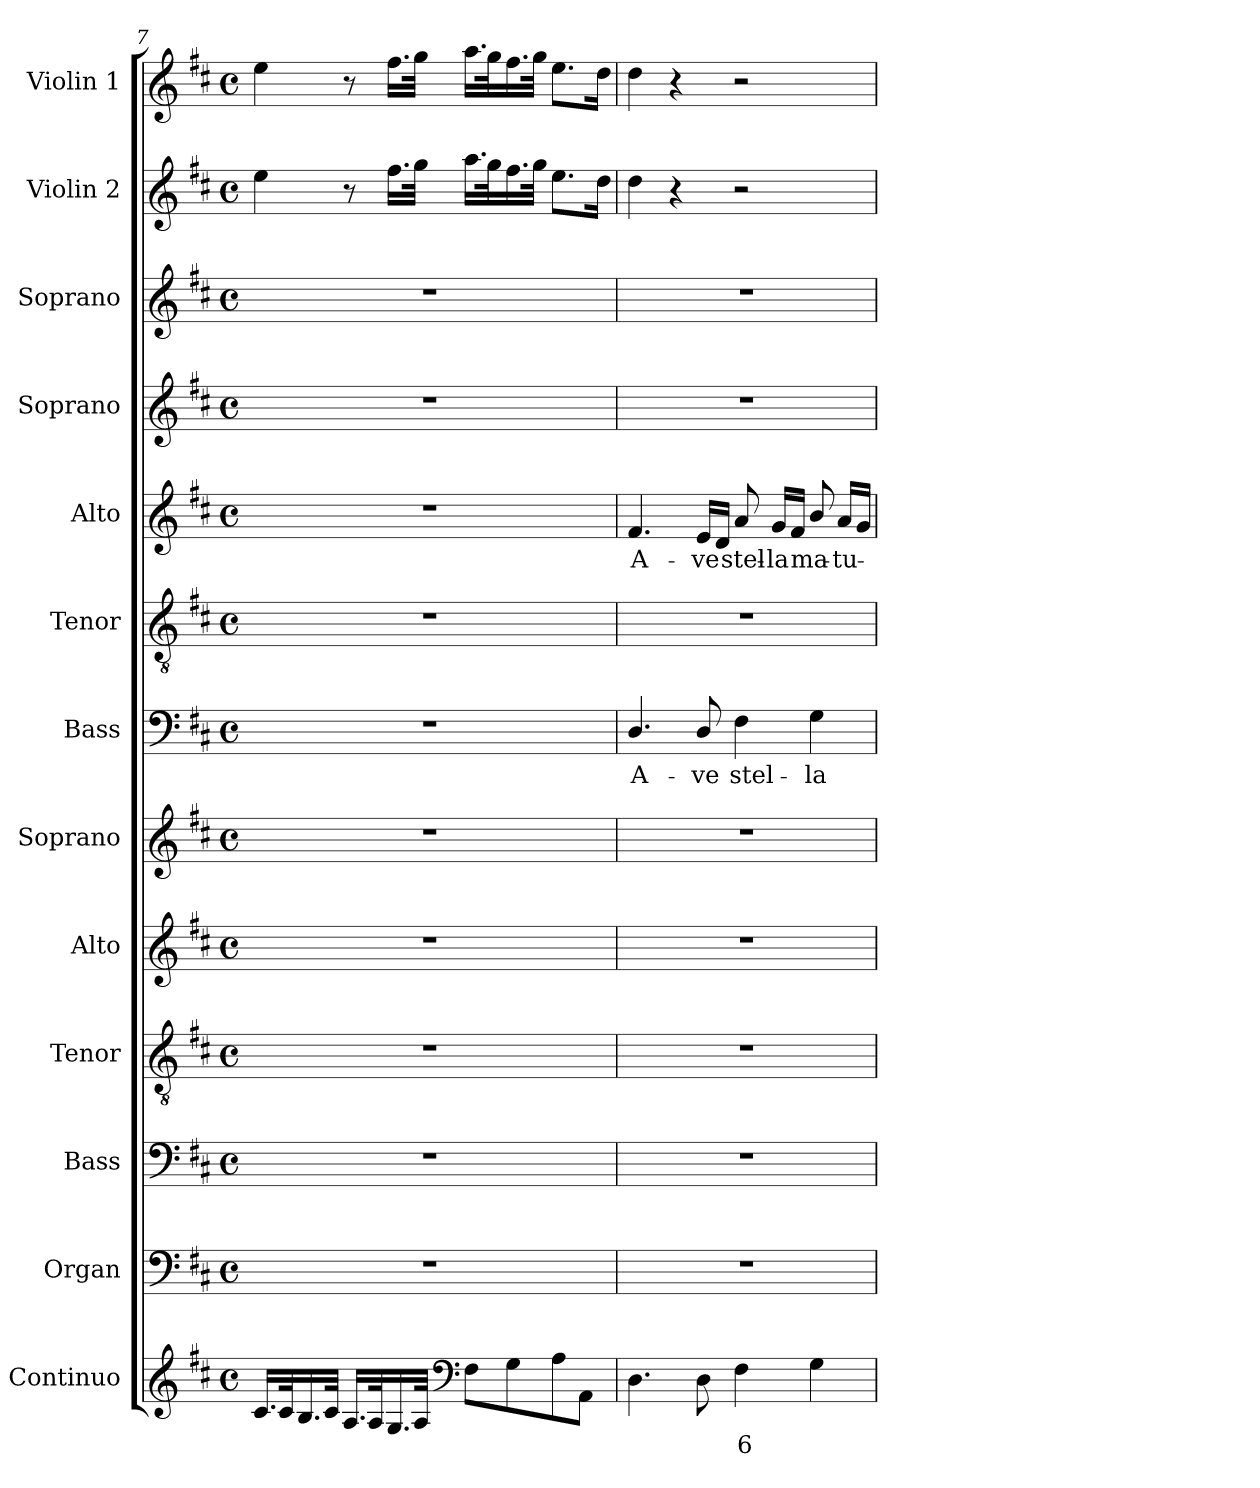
**kern	**text	**kern	**kern	**kern	**kern	**kern	**kern	**text	**kern	**kern	**text	**kern	**kern	**kern	**kern
*part13	*part13	*part12	*part11	*part10	*part9	*part8	*part7	*part7	*part6	*part5	*part5	*part4	*part3	*part2	*part1
*staff13	*staff13	*staff12	*staff11	*staff10	*staff9	*staff8	*staff7	*staff7	*staff6	*staff5	*staff5	*staff4	*staff3	*staff2	*staff1
*I"Continuo	*	*I"Organ	*I"Bass	*I"Tenor	*I"Alto	*I"Soprano	*I"Bass	*	*I"Tenor	*I"Alto	*	*I"Soprano	*I"Soprano	*I"Violin 2	*I"Violin 1
*I'Cont.	*	*I'Org.	*I'B.	*I'T.	*I'A.	*I'S.	*I'B.	*	*I'T.	*I'A.	*	*I'S.	*I'S.	*I'Vln. 2	*I'Vln. 1
*clefG2	*	*clefF4	*clefF4	*clefGv2	*clefG2	*clefG2	*clefF4	*	*clefGv2	*clefG2	*	*clefG2	*clefG2	*clefG2	*clefG2
*	*	*	*	*ITrd7c12	*	*	*	*	*ITrd7c12	*	*	*	*	*	*
*k[f#c#]	*	*k[f#c#]	*k[f#c#]	*k[f#c#]	*k[f#c#]	*k[f#c#]	*k[f#c#]	*	*k[f#c#]	*k[f#c#]	*	*k[f#c#]	*k[f#c#]	*k[f#c#]	*k[f#c#]
*D:	*	*D:	*D:	*D:	*D:	*D:	*D:	*	*D:	*D:	*	*D:	*D:	*D:	*D:
*M4/4	*	*M4/4	*M4/4	*M4/4	*M4/4	*M4/4	*M4/4	*	*M4/4	*M4/4	*	*M4/4	*M4/4	*M4/4	*M4/4
*met(c)	*	*met(c)	*met(c)	*met(c)	*met(c)	*met(c)	*met(c)	*	*met(c)	*met(c)	*	*met(c)	*met(c)	*met(c)	*met(c)
=7	=7	=7	=7	=7	=7	=7	=7	=7	=7	=7	=7	=7	=7	=7	=7
16.c#i/LL	.	1r	1r	1r	1r	1r	1r	.	1r	1r	.	1r	1r	4eei\	4eei\
32c#i/k	.	.	.	.	.	.	.	.	.	.	.	.	.	.	.
16.Bi/	.	.	.	.	.	.	.	.	.	.	.	.	.	.	.
32c#i/JJk	.	.	.	.	.	.	.	.	.	.	.	.	.	.	.
16.Ai/LL	.	.	.	.	.	.	.	.	.	.	.	.	.	8r	8r
32Ai/k	.	.	.	.	.	.	.	.	.	.	.	.	.	.	.
16.Gi/	.	.	.	.	.	.	.	.	.	.	.	.	.	16.ff#i\LL	16.ff#i\LL
32Ai/JJk	.	.	.	.	.	.	.	.	.	.	.	.	.	32ggi\JJk	32ggi\JJk
*clefF4	*	*	*	*	*	*	*	*	*	*	*	*	*	*	*
8F#i\L	.	.	.	.	.	.	.	.	.	.	.	.	.	16.aai\LL	16.aai\LL
.	.	.	.	.	.	.	.	.	.	.	.	.	.	32ggi\k	32ggi\k
8Gi\	.	.	.	.	.	.	.	.	.	.	.	.	.	16.ff#i\	16.ff#i\
.	.	.	.	.	.	.	.	.	.	.	.	.	.	32ggi\JJk	32ggi\JJk
8Ai\	.	.	.	.	.	.	.	.	.	.	.	.	.	8.eei\L	8.eei\L
8AAi\J	.	.	.	.	.	.	.	.	.	.	.	.	.	.	.
.	.	.	.	.	.	.	.	.	.	.	.	.	.	16ddi\Jk	16ddi\Jk
!!LO:LB:g=z
=8	=8	=8	=8	=8	=8	=8	=8	=8	=8	=8	=8	=8	=8	=8	=8
!	!	!	!	!	!	!	!	!LO:LY:b:color=#000000	!	!	!	!	!	!	!
!	!	!	!	!	!	!	!	!	!	!	!LO:LY:b:color=#000000	!	!	!	!
4.Di\	.	1r	1r	1r	1r	1r	4.Di/	A-	1r	4.f#i/	A-	1r	1r	4ddi\	4ddi\
.	.	.	.	.	.	.	.	.	.	.	.	.	.	4r	4r
!	!	!	!	!	!	!	!	!LO:LY:b:color=#000000	!	!	!	!	!	!	!
!	!	!	!	!	!	!	!	!	!	!	!LO:LY:b:color=#000000	!	!	!	!
8Di\	.	.	.	.	.	.	8Di/	-ve	.	16ei/LL	-ve	.	.	.	.
.	.	.	.	.	.	.	.	.	.	16di/JJ	.	.	.	.	.
!	!LO:LY:b:color=#000000	!	!	!	!	!	!	!	!	!	!	!	!	!	!
!	!	!	!	!	!	!	!	!LO:LY:b:color=#000000	!	!	!	!	!	!	!
!	!	!	!	!	!	!	!	!	!	!	!LO:LY:b:color=#000000	!	!	!	!
4F#i\	6	.	.	.	.	.	4F#i\	stel-	.	8ai/	stel-	.	.	2r	2r
!	!	!	!	!	!	!	!	!	!	!	!LO:LY:b:color=#000000	!	!	!	!
.	.	.	.	.	.	.	.	.	.	16gi/LL	-la	.	.	.	.
.	.	.	.	.	.	.	.	.	.	16f#i/JJ	.	.	.	.	.
!	!	!	!	!	!	!	!	!LO:LY:b:color=#000000	!	!	!	!	!	!	!
!	!	!	!	!	!	!	!	!	!	!	!LO:LY:b:color=#000000	!	!	!	!
4Gi\	.	.	.	.	.	.	4Gi\	-la	.	8bi/	ma-	.	.	.	.
!	!	!	!	!	!	!	!	!	!	!	!LO:LY:b:color=#000000	!	!	!	!
.	.	.	.	.	.	.	.	.	.	16ai/LL	-tu-	.	.	.	.
.	.	.	.	.	.	.	.	.	.	16gi/JJ	.	.	.	.	.
=	=	=	=	=	=	=	=	=	=	=	=	=	=	=	=
*-	*-	*-	*-	*-	*-	*-	*-	*-	*-	*-	*-	*-	*-	*-	*-
